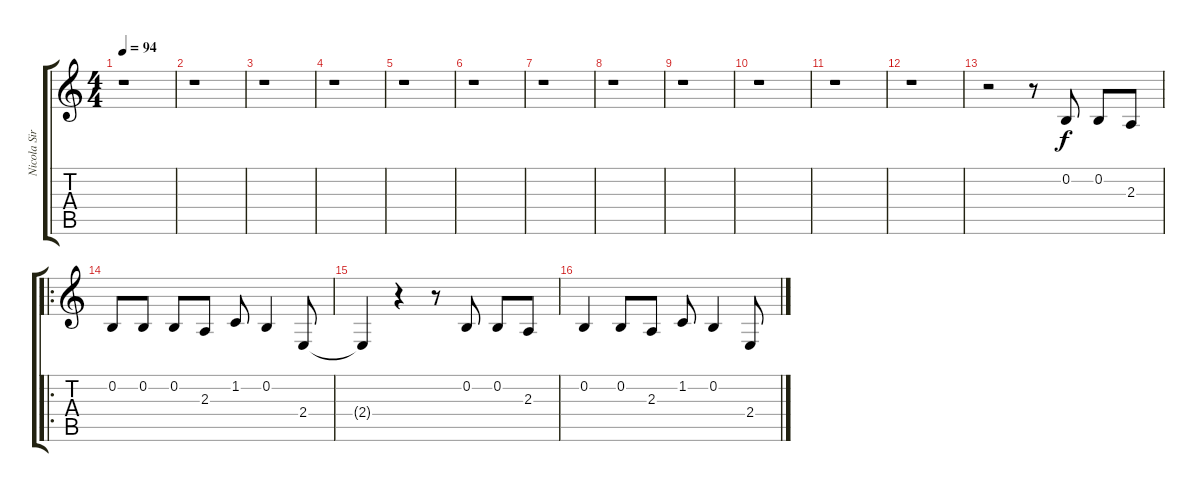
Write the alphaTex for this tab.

\track ("Nicola Sirkis" "Nicola Sir") {instrument panflute}
\staff {score tabs}
\tuning (E4 B3 G3 D3 A2 E2) {hide}
\ts (4 4)
\tempo 94
\clef g2
\ks c
r.1{dy f instrument panflute} |
r.1 |
r.1 |
r.1 |
r.1 |
r.1 |
r.1 |
r.1 |
r.1 |
r.1 |
r.1 |
r.1 |
r.2 r.8 0.2.8 0.2.8 2.3.8 |
\ro
0.2.8 0.2.8 0.2.8 2.3.8 1.2.8 0.2.4 2.4.8 |
2.4{t}.4 r.4 r.8 0.2.8 0.2.8 2.3.8 |
0.2.4 0.2.8 2.3.8 1.2.8 0.2.4 2.4.8
